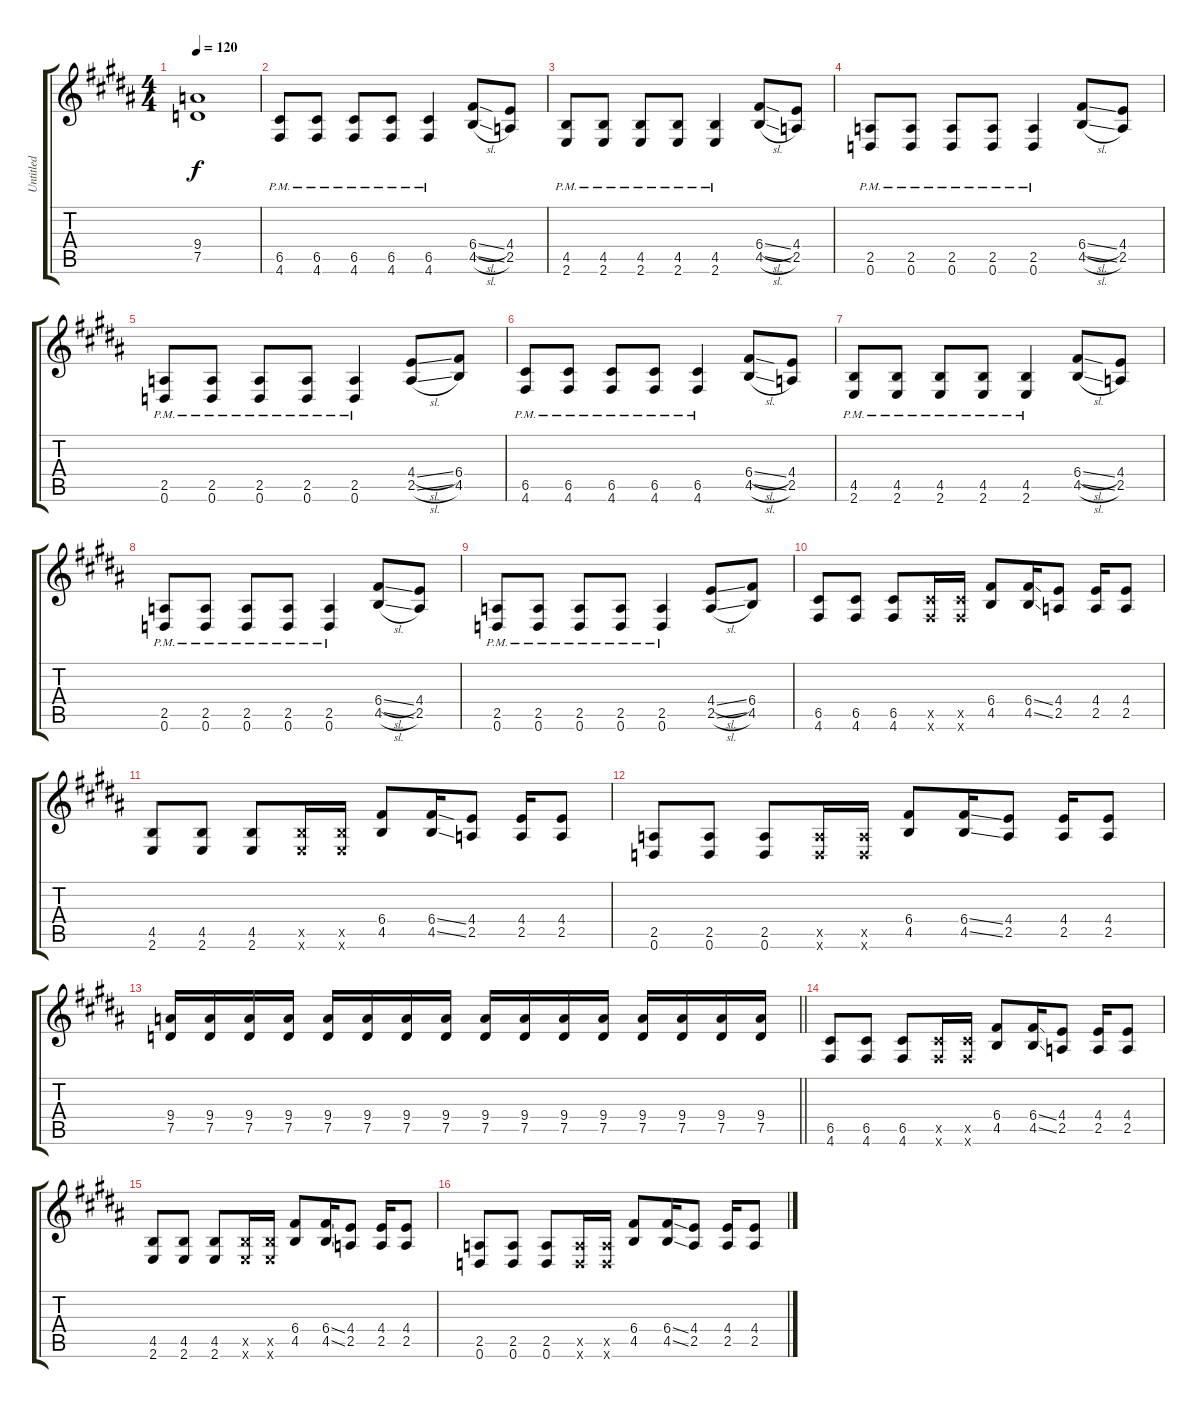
\track ("Untitled" "Untitled") {instrument overdrivenguitar}
\staff {score tabs}
\tuning (D4 A3 F3 C3 G2 D2) {hide}
\ts (4 4)
\tempo 120
\clef g2
\ks b
(9.4 7.5).1{dy f} |
(6.5{pm} 4.6{pm}).8 (6.5{pm} 4.6{pm}).8 (6.5{pm} 4.6{pm}).8 (6.5{pm} 4.6{pm}).8 (6.5{pm} 4.6{pm}).4 (6.4{sl} 4.5{sl}).8 (4.4 2.5).8 |
(4.5{pm} 2.6{pm}).8 (4.5{pm} 2.6{pm}).8 (4.5{pm} 2.6{pm}).8 (4.5{pm} 2.6{pm}).8 (4.5{pm} 2.6{pm}).4 (6.4{sl} 4.5{sl}).8 (4.4 2.5).8 |
(2.5{pm} 0.6{pm}).8 (2.5{pm} 0.6{pm}).8 (2.5{pm} 0.6{pm}).8 (2.5{pm} 0.6{pm}).8 (2.5{pm} 0.6{pm}).4 (6.4{sl} 4.5{sl}).8 (4.4 2.5).8 |
(2.5{pm} 0.6{pm}).8 (2.5{pm} 0.6{pm}).8 (2.5{pm} 0.6{pm}).8 (2.5{pm} 0.6{pm}).8 (2.5{pm} 0.6{pm}).4 (4.4{sl} 2.5{sl}).8 (6.4 4.5).8 |
(6.5{pm} 4.6{pm}).8 (6.5{pm} 4.6{pm}).8 (6.5{pm} 4.6{pm}).8 (6.5{pm} 4.6{pm}).8 (6.5{pm} 4.6{pm}).4 (6.4{sl} 4.5{sl}).8 (4.4 2.5).8 |
(4.5{pm} 2.6{pm}).8 (4.5{pm} 2.6{pm}).8 (4.5{pm} 2.6{pm}).8 (4.5{pm} 2.6{pm}).8 (4.5{pm} 2.6{pm}).4 (6.4{sl} 4.5{sl}).8 (4.4 2.5).8 |
(2.5{pm} 0.6{pm}).8 (2.5{pm} 0.6{pm}).8 (2.5{pm} 0.6{pm}).8 (2.5{pm} 0.6{pm}).8 (2.5{pm} 0.6{pm}).4 (6.4{sl} 4.5{sl}).8 (4.4 2.5).8 |
(2.5{pm} 0.6{pm}).8 (2.5{pm} 0.6{pm}).8 (2.5{pm} 0.6{pm}).8 (2.5{pm} 0.6{pm}).8 (2.5{pm} 0.6{pm}).4 (4.4{sl} 2.5{sl}).8 (6.4 4.5).8 |
(6.5 4.6).8 (6.5 4.6).8 (6.5 4.6).8 (6.5{x} 4.6{x}).16 (6.5{x} 4.6{x}).16 (6.4 4.5).8 (6.4{ss} 4.5{ss}).16 (4.4 2.5).8 (4.4 2.5).16 (4.4 2.5).8 |
(4.5 2.6).8 (4.5 2.6).8 (4.5 2.6).8 (4.5{x} 2.6{x}).16 (4.5{x} 2.6{x}).16 (6.4 4.5).8 (6.4{ss} 4.5{ss}).16 (4.4 2.5).8 (4.4 2.5).16 (4.4 2.5).8 |
(2.5 0.6).8 (2.5 0.6).8 (2.5 0.6).8 (2.5{x} 0.6{x}).16 (2.5{x} 0.6{x}).16 (6.4 4.5).8 (6.4{ss} 4.5{ss}).16 (4.4 2.5).8 (4.4 2.5).16 (4.4 2.5).8 |
\barLineRight lightlight
(9.4 7.5).16 (9.4 7.5).16 (9.4 7.5).16 (9.4 7.5).16 (9.4 7.5).16 (9.4 7.5).16 (9.4 7.5).16 (9.4 7.5).16 (9.4 7.5).16 (9.4 7.5).16 (9.4 7.5).16 (9.4 7.5).16 (9.4 7.5).16 (9.4 7.5).16 (9.4 7.5).16 (9.4 7.5).16 |
(6.5 4.6).8 (6.5 4.6).8 (6.5 4.6).8 (6.5{x} 4.6{x}).16 (6.5{x} 4.6{x}).16 (6.4 4.5).8 (6.4{ss} 4.5{ss}).16 (4.4 2.5).8 (4.4 2.5).16 (4.4 2.5).8 |
(4.5 2.6).8 (4.5 2.6).8 (4.5 2.6).8 (4.5{x} 2.6{x}).16 (4.5{x} 2.6{x}).16 (6.4 4.5).8 (6.4{ss} 4.5{ss}).16 (4.4 2.5).8 (4.4 2.5).16 (4.4 2.5).8 |
(2.5 0.6).8 (2.5 0.6).8 (2.5 0.6).8 (2.5{x} 0.6{x}).16 (2.5{x} 0.6{x}).16 (6.4 4.5).8 (6.4{ss} 4.5{ss}).16 (4.4 2.5).8 (4.4 2.5).16 (4.4 2.5).8
